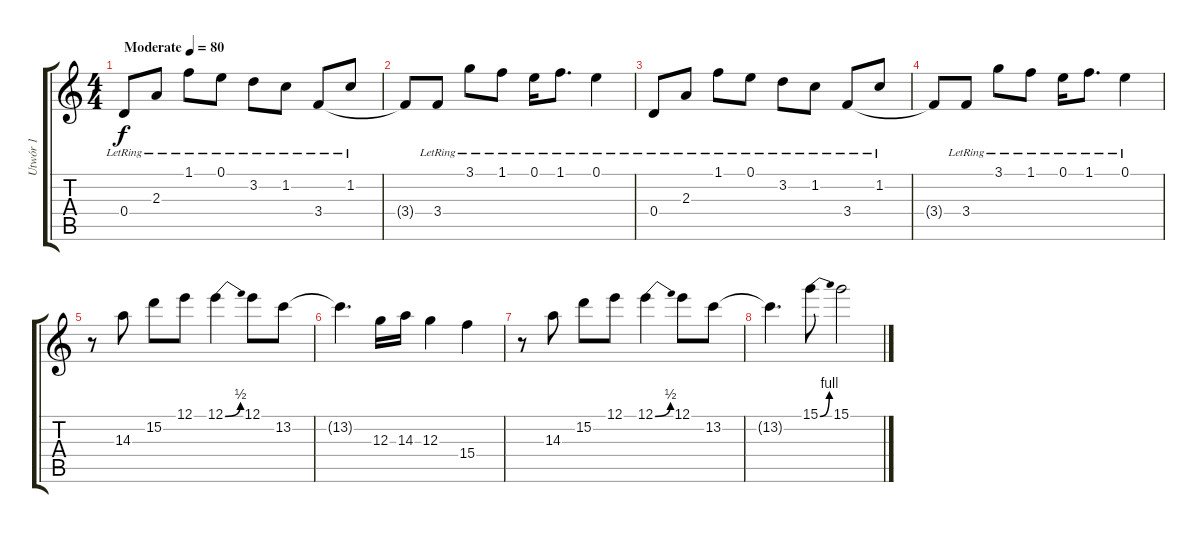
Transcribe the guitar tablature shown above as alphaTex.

\track ("Utwór 1" "Utwór 1") {instrument distortionguitar}
\staff {score tabs}
\tuning (E4 B3 G3 D3 A2 E2) {hide}
\ts (4 4)
\tempo (80 "Moderate")
\clef g2
\ks c
0.4{lr}.8{dy f instrument distortionguitar} 2.3{lr}.8 1.1{lr}.8 0.1{lr}.8 3.2{lr}.8 1.2{lr}.8 3.4{lr}.8 1.2{lr}.8 |
3.4{t}.8 3.4{lr}.8 3.1{lr}.8 1.1{lr}.8 0.1{lr}.16 1.1{lr}.8{d} 0.1{lr}.4 |
0.4{lr}.8 2.3{lr}.8 1.1{lr}.8 0.1{lr}.8 3.2{lr}.8 1.2{lr}.8 3.4{lr}.8 1.2{lr}.8 |
3.4{t}.8 3.4{lr}.8 3.1{lr}.8 1.1{lr}.8 0.1{lr}.16 1.1{lr}.8{d} 0.1{lr}.4 |
r.8 14.3.8 15.2.8 12.1.8 12.1{be (bend 0 0 60 2)}.4 12.1.8 13.2.8 |
13.2{t}.4{d} 12.3.16 14.3.16 12.3.4 15.4.4 |
r.8 14.3.8 15.2.8 12.1.8 12.1{be (bend 0 0 60 2)}.4 12.1.8 13.2.8 |
13.2{t}.4{d} 15.1{be (bend 0 0 60 4)}.8 15.1.2
